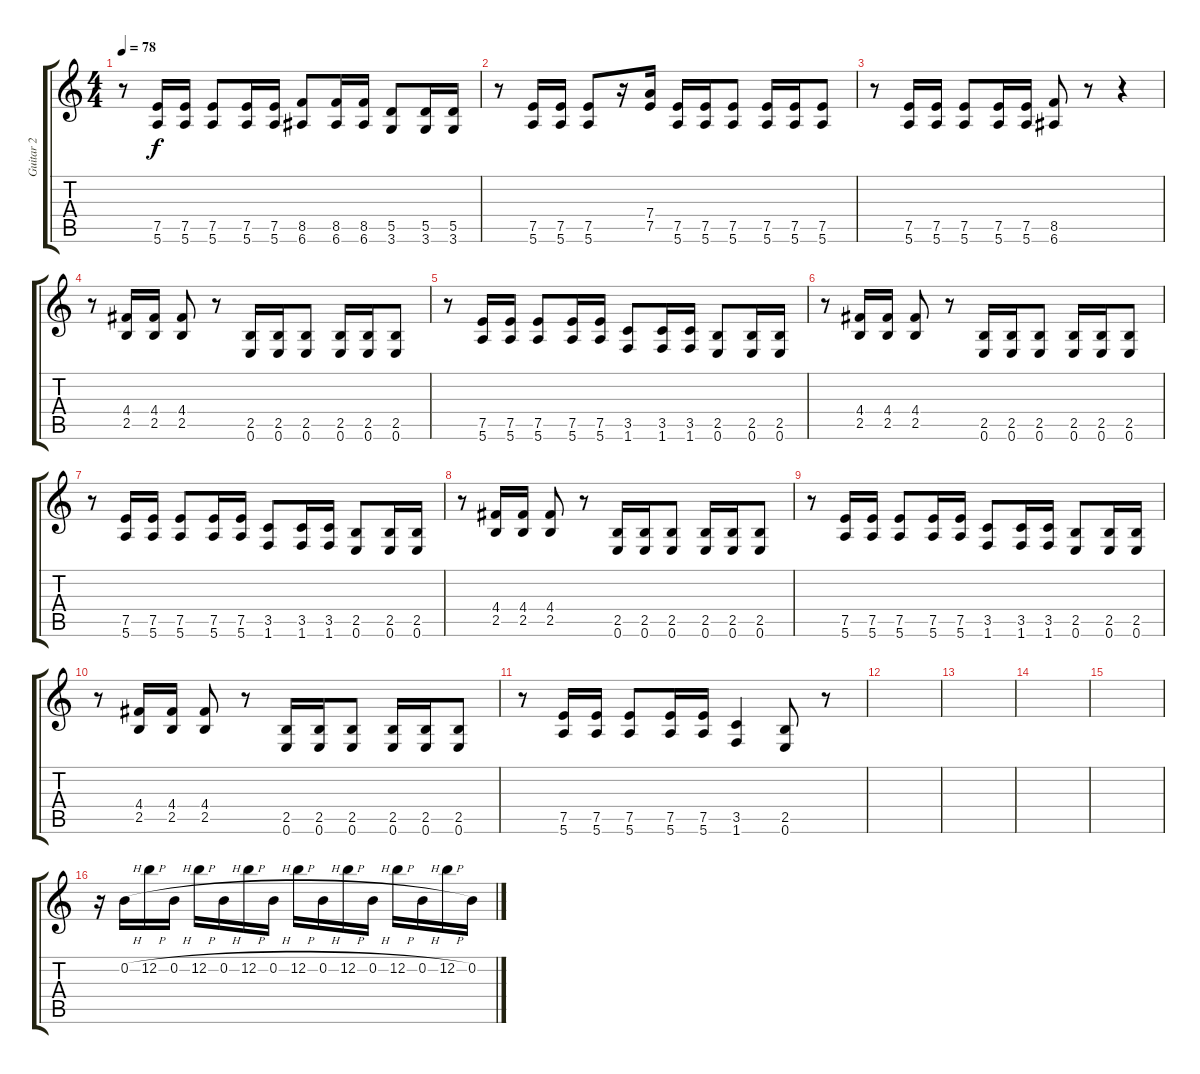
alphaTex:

\track ("Guitar 2" "Guitar 2") {instrument distortionguitar}
\staff {score tabs}
\tuning (E4 B3 G3 D3 A2 E2) {hide}
\ts (4 4)
\tempo 78
\clef g2
\ks c
r.8{dy f} (7.5 5.6).16 (7.5 5.6).16 (7.5 5.6).8 (7.5 5.6).16 (7.5 5.6).16 (8.5 6.6).8 (8.5 6.6).16 (8.5 6.6).16 (5.5 3.6).8 (5.5 3.6).16 (5.5 3.6).16 |
r.8 (7.5 5.6).16 (7.5 5.6).16 (7.5 5.6).8 r.16 (7.4 7.5).16 (7.5 5.6).16 (7.5 5.6).16 (7.5 5.6).8 (7.5 5.6).16 (7.5 5.6).16 (7.5 5.6).8 |
r.8 (7.5 5.6).16 (7.5 5.6).16 (7.5 5.6).8 (7.5 5.6).16 (7.5 5.6).16 (8.5 6.6).8 r.8 r.4 |
r.8 (4.4 2.5).16 (4.4 2.5).16 (4.4 2.5).8 r.8 (2.5 0.6).16 (2.5 0.6).16 (2.5 0.6).8 (2.5 0.6).16 (2.5 0.6).16 (2.5 0.6).8 |
r.8 (7.5 5.6).16 (7.5 5.6).16 (7.5 5.6).8 (7.5 5.6).16 (7.5 5.6).16 (3.5 1.6).8 (3.5 1.6).16 (3.5 1.6).16 (2.5 0.6).8 (2.5 0.6).16 (2.5 0.6).16 |
r.8 (4.4 2.5).16 (4.4 2.5).16 (4.4 2.5).8 r.8 (2.5 0.6).16 (2.5 0.6).16 (2.5 0.6).8 (2.5 0.6).16 (2.5 0.6).16 (2.5 0.6).8 |
r.8 (7.5 5.6).16 (7.5 5.6).16 (7.5 5.6).8 (7.5 5.6).16 (7.5 5.6).16 (3.5 1.6).8 (3.5 1.6).16 (3.5 1.6).16 (2.5 0.6).8 (2.5 0.6).16 (2.5 0.6).16 |
r.8 (4.4 2.5).16 (4.4 2.5).16 (4.4 2.5).8 r.8 (2.5 0.6).16 (2.5 0.6).16 (2.5 0.6).8 (2.5 0.6).16 (2.5 0.6).16 (2.5 0.6).8 |
r.8 (7.5 5.6).16 (7.5 5.6).16 (7.5 5.6).8 (7.5 5.6).16 (7.5 5.6).16 (3.5 1.6).8 (3.5 1.6).16 (3.5 1.6).16 (2.5 0.6).8 (2.5 0.6).16 (2.5 0.6).16 |
r.8 (4.4 2.5).16 (4.4 2.5).16 (4.4 2.5).8 r.8 (2.5 0.6).16 (2.5 0.6).16 (2.5 0.6).8 (2.5 0.6).16 (2.5 0.6).16 (2.5 0.6).8 |
r.8 (7.5 5.6).16 (7.5 5.6).16 (7.5 5.6).8 (7.5 5.6).16 (7.5 5.6).16 (3.5 1.6).4 (2.5 0.6).8 r.8 |
|
|
|
|
r.16 0.2{h}.16 12.2{h}.16 0.2{h}.16 12.2{h}.16 0.2{h}.16 12.2{h}.16 0.2{h}.16 12.2{h}.16 0.2{h}.16 12.2{h}.16 0.2{h}.16 12.2{h}.16 0.2{h}.16 12.2{h}.16 0.2{h}.16
